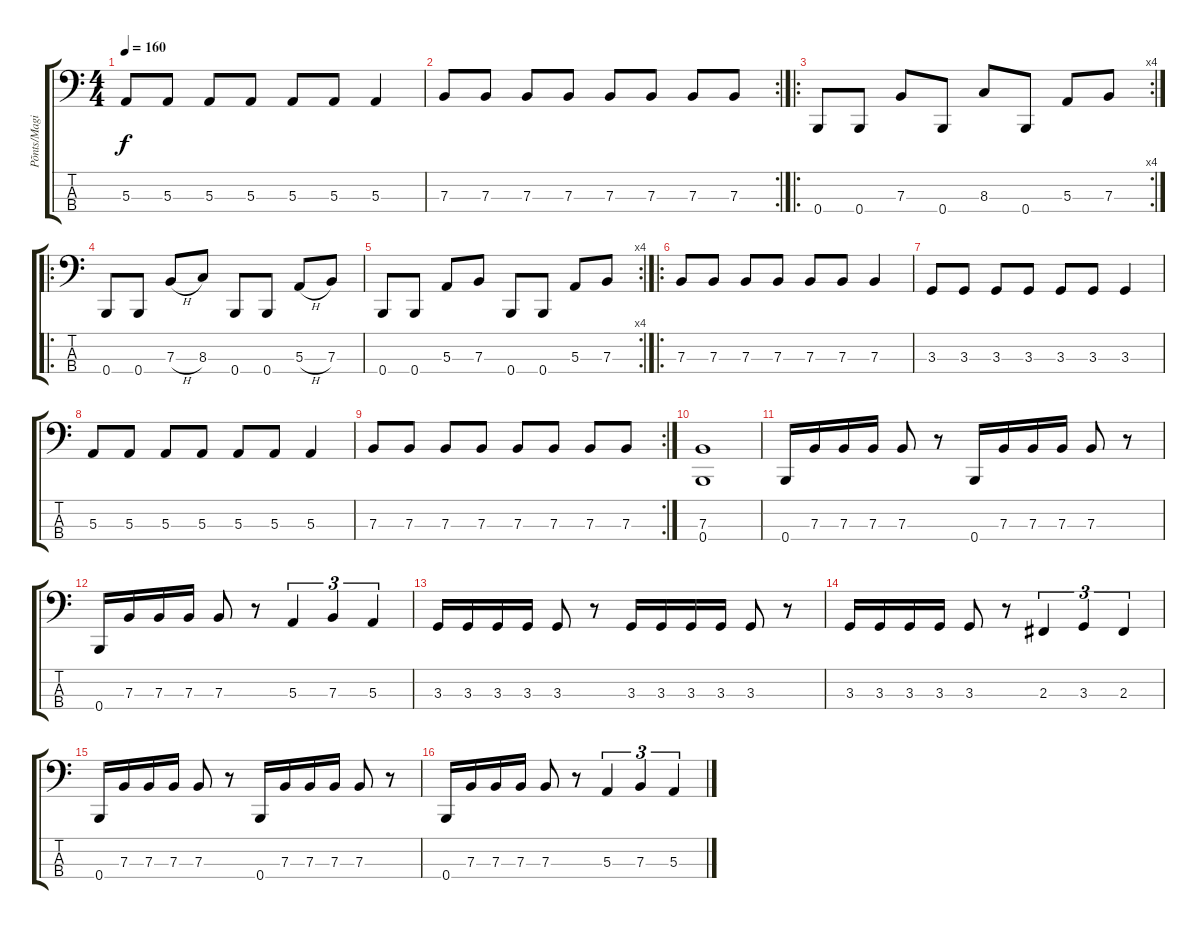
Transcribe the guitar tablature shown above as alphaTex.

\track ("Põnts/Magistus" "Põnts/Magi") {instrument electricbasspick}
\staff {score tabs}
\tuning (D2 A1 E1 B0) {hide}
\ts (4 4)
\tempo 160
\clef f4
\ks c
5.3.8{dy f} 5.3.8 5.3.8 5.3.8 5.3.8 5.3.8 5.3.4 |
\rc 2
7.3.8 7.3.8 7.3.8 7.3.8 7.3.8 7.3.8 7.3.8 7.3.8 |
\ro
\rc 4
0.4.8 0.4.8 7.3.8 0.4.8 8.3.8 0.4.8 5.3.8 7.3.8 |
\ro
0.4.8 0.4.8 7.3{h}.8 8.3.8 0.4.8 0.4.8 5.3{h}.8 7.3.8 |
\rc 4
0.4.8 0.4.8 5.3.8 7.3.8 0.4.8 0.4.8 5.3.8 7.3.8 |
\ro
7.3.8 7.3.8 7.3.8 7.3.8 7.3.8 7.3.8 7.3.4 |
3.3.8 3.3.8 3.3.8 3.3.8 3.3.8 3.3.8 3.3.4 |
5.3.8 5.3.8 5.3.8 5.3.8 5.3.8 5.3.8 5.3.4 |
\rc 2
7.3.8 7.3.8 7.3.8 7.3.8 7.3.8 7.3.8 7.3.8 7.3.8 |
(7.3 0.4).1{volume 12} |
0.4.16 7.3.16 7.3.16 7.3.16 7.3.8 r.8 0.4.16 7.3.16 7.3.16 7.3.16 7.3.8 r.8 |
0.4.16 7.3.16 7.3.16 7.3.16 7.3.8 r.8 5.3.4{tu (3 2)} 7.3.4{tu (3 2)} 5.3.4{tu (3 2)} |
3.3.16 3.3.16 3.3.16 3.3.16 3.3.8 r.8 3.3.16 3.3.16 3.3.16 3.3.16 3.3.8 r.8 |
3.3.16 3.3.16 3.3.16 3.3.16 3.3.8 r.8 2.3.4{tu (3 2)} 3.3.4{tu (3 2)} 2.3.4{tu (3 2)} |
0.4.16 7.3.16 7.3.16 7.3.16 7.3.8 r.8 0.4.16 7.3.16 7.3.16 7.3.16 7.3.8 r.8 |
0.4.16 7.3.16 7.3.16 7.3.16 7.3.8 r.8 5.3.4{tu (3 2)} 7.3.4{tu (3 2)} 5.3.4{tu (3 2)}
